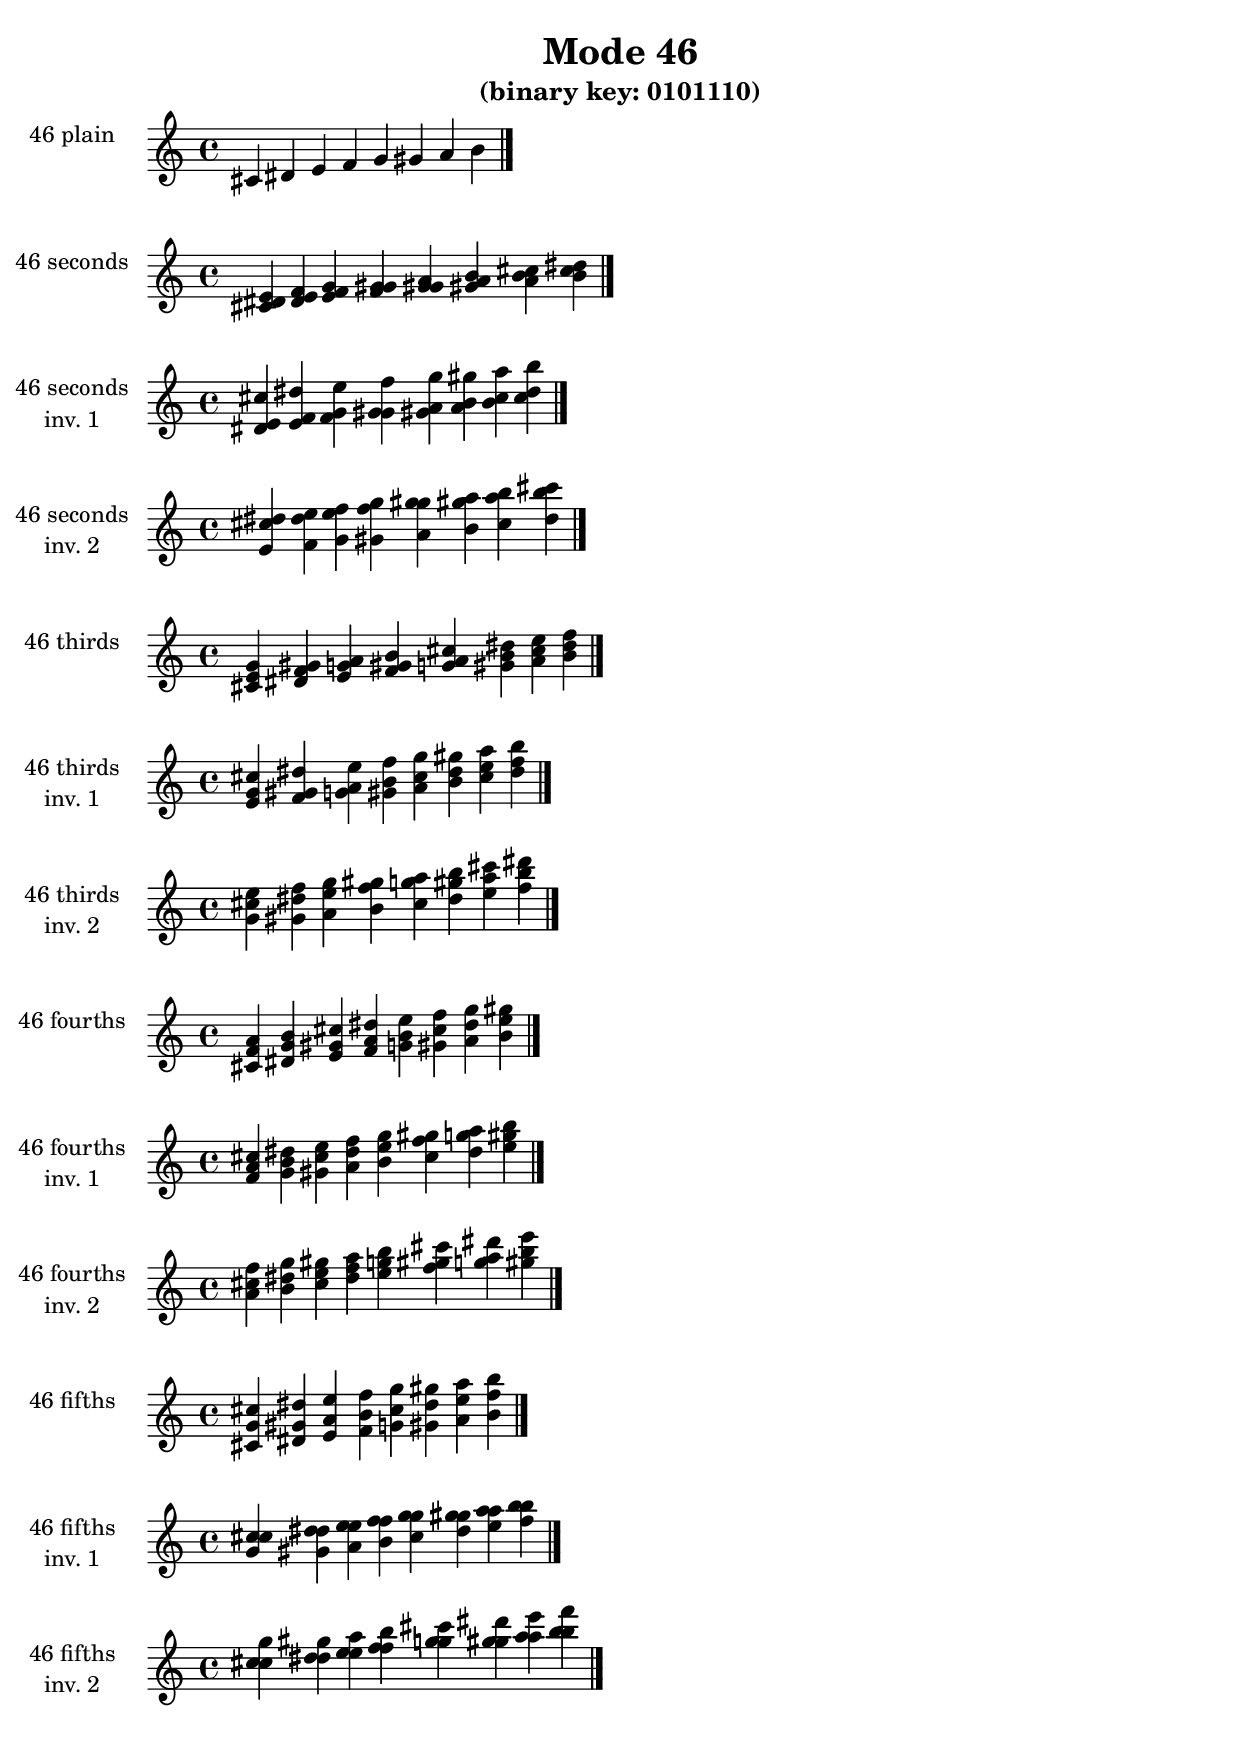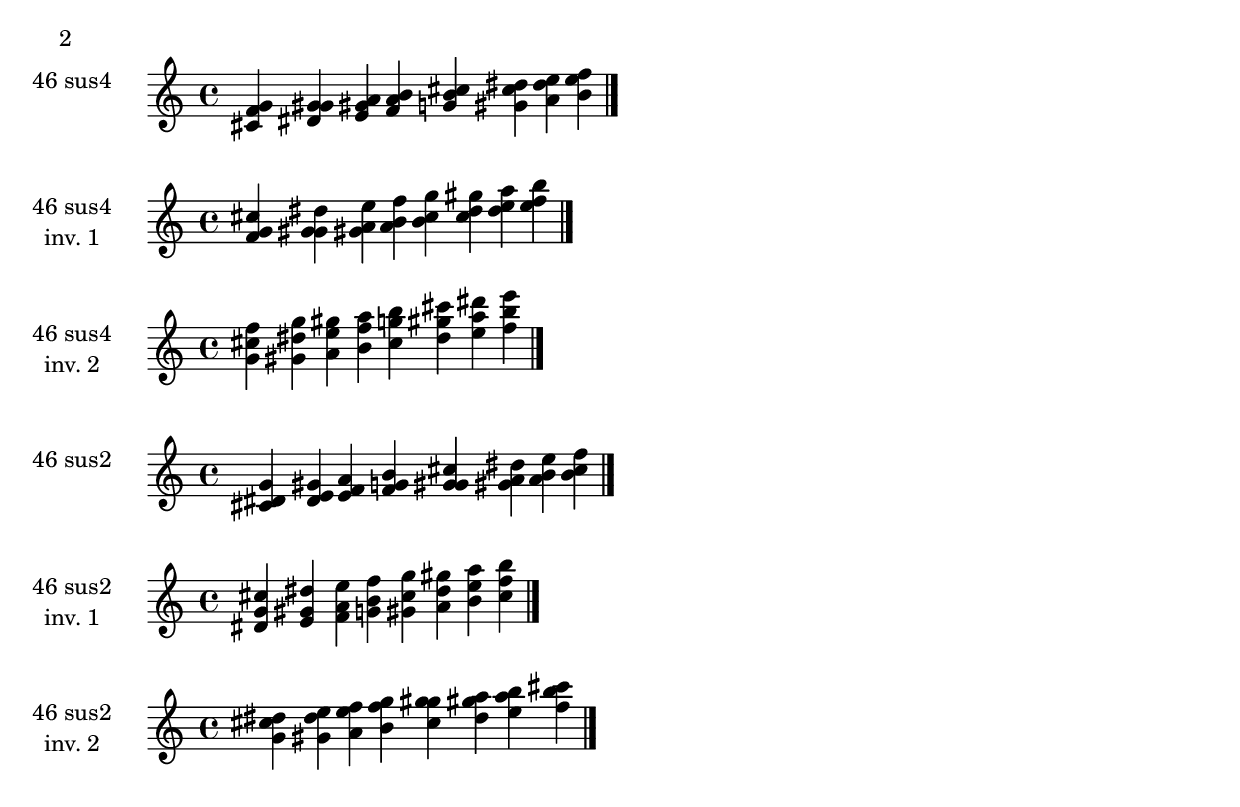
\version "2.19.0"

\header {
  title = "Mode 46"
  subtitle = "(binary key: 0101110)"
 %% Remove default LilyPond tagline
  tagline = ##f
}

\paper {
  #(set-paper-size "a4")
}

global = {
  \key c \major
  \time 4/4
  \tempo 4=100
}

\book {
  \score {
    \new Staff \with {
      instrumentName =  \markup { \column {
         \hcenter-in #14 \line { 46 plain }
         \hcenter-in #14 \line {  } } }
      midiInstrument = "oboe"
    } { \accidentalStyle "default"
        \cadenzaOn cis' dis' e' f' g' gis' a' b'  \cadenzaOff \bar "|." }
    \layout { }
  }
  \score {
    \new Staff \with {
      instrumentName =  \markup { \column {
         \hcenter-in #14 \line { 46 seconds }
         \hcenter-in #14 \line {  } } }
      midiInstrument = "oboe"
    } { \accidentalStyle "default"
        \cadenzaOn <cis' dis' e'> <dis' e' f'> <e' f' g'> <f' g' gis'> <g' gis' a'> <gis' a' b'> <a' b' cis''> <b' cis'' dis''>  \cadenzaOff \bar "|." }
    \layout { }
  }
  \score {
    \new Staff \with {
      instrumentName =  \markup { \column {
         \hcenter-in #14 \line { 46 seconds }
         \hcenter-in #14 \line { inv. 1 } } }
      midiInstrument = "oboe"
    } { \accidentalStyle "default"
        \cadenzaOn <dis' e' cis''> <e' f' dis''> <f' g' e''> <g' gis' f''> <gis' a' g''> <a' b' gis''> <b' cis'' a''> <cis'' dis'' b''>  \cadenzaOff \bar "|." }
    \layout { }
  }
  \score {
    \new Staff \with {
      instrumentName =  \markup { \column {
         \hcenter-in #14 \line { 46 seconds }
         \hcenter-in #14 \line { inv. 2 } } }
      midiInstrument = "oboe"
    } { \accidentalStyle "default"
        \cadenzaOn <e' cis'' dis''> <f' dis'' e''> <g' e'' f''> <gis' f'' g''> <a' g'' gis''> <b' gis'' a''> <cis'' a'' b''> <dis'' b'' cis'''>  \cadenzaOff \bar "|." }
    \layout { }
  }
  \score {
    \new Staff \with {
      instrumentName =  \markup { \column {
         \hcenter-in #14 \line { 46 thirds }
         \hcenter-in #14 \line {  } } }
      midiInstrument = "oboe"
    } { \accidentalStyle "default"
        \cadenzaOn <cis' e' g'> <dis' f' gis'> <e' g' a'> <f' gis' b'> <g' a' cis''> <gis' b' dis''> <a' cis'' e''> <b' dis'' f''>  \cadenzaOff \bar "|." }
    \layout { }
  }
  \score {
    \new Staff \with {
      instrumentName =  \markup { \column {
         \hcenter-in #14 \line { 46 thirds }
         \hcenter-in #14 \line { inv. 1 } } }
      midiInstrument = "oboe"
    } { \accidentalStyle "default"
        \cadenzaOn <e' g' cis''> <f' gis' dis''> <g' a' e''> <gis' b' f''> <a' cis'' g''> <b' dis'' gis''> <cis'' e'' a''> <dis'' f'' b''>  \cadenzaOff \bar "|." }
    \layout { }
  }
  \score {
    \new Staff \with {
      instrumentName =  \markup { \column {
         \hcenter-in #14 \line { 46 thirds }
         \hcenter-in #14 \line { inv. 2 } } }
      midiInstrument = "oboe"
    } { \accidentalStyle "default"
        \cadenzaOn <g' cis'' e''> <gis' dis'' f''> <a' e'' g''> <b' f'' gis''> <cis'' g'' a''> <dis'' gis'' b''> <e'' a'' cis'''> <f'' b'' dis'''>  \cadenzaOff \bar "|." }
    \layout { }
  }
  \score {
    \new Staff \with {
      instrumentName =  \markup { \column {
         \hcenter-in #14 \line { 46 fourths }
         \hcenter-in #14 \line {  } } }
      midiInstrument = "oboe"
    } { \accidentalStyle "default"
        \cadenzaOn <cis' f' a'> <dis' g' b'> <e' gis' cis''> <f' a' dis''> <g' b' e''> <gis' cis'' f''> <a' dis'' g''> <b' e'' gis''>  \cadenzaOff \bar "|." }
    \layout { }
  }
  \score {
    \new Staff \with {
      instrumentName =  \markup { \column {
         \hcenter-in #14 \line { 46 fourths }
         \hcenter-in #14 \line { inv. 1 } } }
      midiInstrument = "oboe"
    } { \accidentalStyle "default"
        \cadenzaOn <f' a' cis''> <g' b' dis''> <gis' cis'' e''> <a' dis'' f''> <b' e'' g''> <cis'' f'' gis''> <dis'' g'' a''> <e'' gis'' b''>  \cadenzaOff \bar "|." }
    \layout { }
  }
  \score {
    \new Staff \with {
      instrumentName =  \markup { \column {
         \hcenter-in #14 \line { 46 fourths }
         \hcenter-in #14 \line { inv. 2 } } }
      midiInstrument = "oboe"
    } { \accidentalStyle "default"
        \cadenzaOn <a' cis'' f''> <b' dis'' g''> <cis'' e'' gis''> <dis'' f'' a''> <e'' g'' b''> <f'' gis'' cis'''> <g'' a'' dis'''> <gis'' b'' e'''>  \cadenzaOff \bar "|." }
    \layout { }
  }
  \score {
    \new Staff \with {
      instrumentName =  \markup { \column {
         \hcenter-in #14 \line { 46 fifths }
         \hcenter-in #14 \line {  } } }
      midiInstrument = "oboe"
    } { \accidentalStyle "default"
        \cadenzaOn <cis' g' cis''> <dis' gis' dis''> <e' a' e''> <f' b' f''> <g' cis'' g''> <gis' dis'' gis''> <a' e'' a''> <b' f'' b''>  \cadenzaOff \bar "|." }
    \layout { }
  }
  \score {
    \new Staff \with {
      instrumentName =  \markup { \column {
         \hcenter-in #14 \line { 46 fifths }
         \hcenter-in #14 \line { inv. 1 } } }
      midiInstrument = "oboe"
    } { \accidentalStyle "default"
        \cadenzaOn <g' cis'' cis''> <gis' dis'' dis''> <a' e'' e''> <b' f'' f''> <cis'' g'' g''> <dis'' gis'' gis''> <e'' a'' a''> <f'' b'' b''>  \cadenzaOff \bar "|." }
    \layout { }
  }
  \score {
    \new Staff \with {
      instrumentName =  \markup { \column {
         \hcenter-in #14 \line { 46 fifths }
         \hcenter-in #14 \line { inv. 2 } } }
      midiInstrument = "oboe"
    } { \accidentalStyle "default"
        \cadenzaOn <cis'' cis'' g''> <dis'' dis'' gis''> <e'' e'' a''> <f'' f'' b''> <g'' g'' cis'''> <gis'' gis'' dis'''> <a'' a'' e'''> <b'' b'' f'''>  \cadenzaOff \bar "|." }
    \layout { }
  }
  \score {
    \new Staff \with {
      instrumentName =  \markup { \column {
         \hcenter-in #14 \line { 46 sus4 }
         \hcenter-in #14 \line {  } } }
      midiInstrument = "oboe"
    } { \accidentalStyle "default"
        \cadenzaOn <cis' f' g'> <dis' g' gis'> <e' gis' a'> <f' a' b'> <g' b' cis''> <gis' cis'' dis''> <a' dis'' e''> <b' e'' f''>  \cadenzaOff \bar "|." }
    \layout { }
  }
  \score {
    \new Staff \with {
      instrumentName =  \markup { \column {
         \hcenter-in #14 \line { 46 sus4 }
         \hcenter-in #14 \line { inv. 1 } } }
      midiInstrument = "oboe"
    } { \accidentalStyle "default"
        \cadenzaOn <f' g' cis''> <g' gis' dis''> <gis' a' e''> <a' b' f''> <b' cis'' g''> <cis'' dis'' gis''> <dis'' e'' a''> <e'' f'' b''>  \cadenzaOff \bar "|." }
    \layout { }
  }
  \score {
    \new Staff \with {
      instrumentName =  \markup { \column {
         \hcenter-in #14 \line { 46 sus4 }
         \hcenter-in #14 \line { inv. 2 } } }
      midiInstrument = "oboe"
    } { \accidentalStyle "default"
        \cadenzaOn <g' cis'' f''> <gis' dis'' g''> <a' e'' gis''> <b' f'' a''> <cis'' g'' b''> <dis'' gis'' cis'''> <e'' a'' dis'''> <f'' b'' e'''>  \cadenzaOff \bar "|." }
    \layout { }
  }
  \score {
    \new Staff \with {
      instrumentName =  \markup { \column {
         \hcenter-in #14 \line { 46 sus2 }
         \hcenter-in #14 \line {  } } }
      midiInstrument = "oboe"
    } { \accidentalStyle "default"
        \cadenzaOn <cis' dis' g'> <dis' e' gis'> <e' f' a'> <f' g' b'> <g' gis' cis''> <gis' a' dis''> <a' b' e''> <b' cis'' f''>  \cadenzaOff \bar "|." }
    \layout { }
  }
  \score {
    \new Staff \with {
      instrumentName =  \markup { \column {
         \hcenter-in #14 \line { 46 sus2 }
         \hcenter-in #14 \line { inv. 1 } } }
      midiInstrument = "oboe"
    } { \accidentalStyle "default"
        \cadenzaOn <dis' g' cis''> <e' gis' dis''> <f' a' e''> <g' b' f''> <gis' cis'' g''> <a' dis'' gis''> <b' e'' a''> <cis'' f'' b''>  \cadenzaOff \bar "|." }
    \layout { }
  }
  \score {
    \new Staff \with {
      instrumentName =  \markup { \column {
         \hcenter-in #14 \line { 46 sus2 }
         \hcenter-in #14 \line { inv. 2 } } }
      midiInstrument = "oboe"
    } { \accidentalStyle "default"
        \cadenzaOn <g' cis'' dis''> <gis' dis'' e''> <a' e'' f''> <b' f'' g''> <cis'' g'' gis''> <dis'' gis'' a''> <e'' a'' b''> <f'' b'' cis'''>  \cadenzaOff \bar "|." }
    \layout { }
  }
}

\book {
  \bookOutputSuffix "plain_"
  \score {
    \new Staff \with {
      instrumentName =  \markup { \column {
         \hcenter-in #14 \line { 46 plain }
         \hcenter-in #14 \line {  } } }
      midiInstrument = "oboe"
    } { \accidentalStyle "default"
        \cadenzaOn cis' dis' e' f' g' gis' a' b'  \cadenzaOff \bar "|." }
    \midi { }
  }
}
\book {
  \bookOutputSuffix "seconds_"
  \score {
    \new Staff \with {
      instrumentName =  \markup { \column {
         \hcenter-in #14 \line { 46 seconds }
         \hcenter-in #14 \line {  } } }
      midiInstrument = "oboe"
    } { \accidentalStyle "default"
        \cadenzaOn <cis' dis' e'> <dis' e' f'> <e' f' g'> <f' g' gis'> <g' gis' a'> <gis' a' b'> <a' b' cis''> <b' cis'' dis''>  \cadenzaOff \bar "|." }
    \midi { }
  }
}
\book {
  \bookOutputSuffix "seconds_inv. 1"
  \score {
    \new Staff \with {
      instrumentName =  \markup { \column {
         \hcenter-in #14 \line { 46 seconds }
         \hcenter-in #14 \line { inv. 1 } } }
      midiInstrument = "oboe"
    } { \accidentalStyle "default"
        \cadenzaOn <dis' e' cis''> <e' f' dis''> <f' g' e''> <g' gis' f''> <gis' a' g''> <a' b' gis''> <b' cis'' a''> <cis'' dis'' b''>  \cadenzaOff \bar "|." }
    \midi { }
  }
}
\book {
  \bookOutputSuffix "seconds_inv. 2"
  \score {
    \new Staff \with {
      instrumentName =  \markup { \column {
         \hcenter-in #14 \line { 46 seconds }
         \hcenter-in #14 \line { inv. 2 } } }
      midiInstrument = "oboe"
    } { \accidentalStyle "default"
        \cadenzaOn <e' cis'' dis''> <f' dis'' e''> <g' e'' f''> <gis' f'' g''> <a' g'' gis''> <b' gis'' a''> <cis'' a'' b''> <dis'' b'' cis'''>  \cadenzaOff \bar "|." }
    \midi { }
  }
}
\book {
  \bookOutputSuffix "thirds_"
  \score {
    \new Staff \with {
      instrumentName =  \markup { \column {
         \hcenter-in #14 \line { 46 thirds }
         \hcenter-in #14 \line {  } } }
      midiInstrument = "oboe"
    } { \accidentalStyle "default"
        \cadenzaOn <cis' e' g'> <dis' f' gis'> <e' g' a'> <f' gis' b'> <g' a' cis''> <gis' b' dis''> <a' cis'' e''> <b' dis'' f''>  \cadenzaOff \bar "|." }
    \midi { }
  }
}
\book {
  \bookOutputSuffix "thirds_inv. 1"
  \score {
    \new Staff \with {
      instrumentName =  \markup { \column {
         \hcenter-in #14 \line { 46 thirds }
         \hcenter-in #14 \line { inv. 1 } } }
      midiInstrument = "oboe"
    } { \accidentalStyle "default"
        \cadenzaOn <e' g' cis''> <f' gis' dis''> <g' a' e''> <gis' b' f''> <a' cis'' g''> <b' dis'' gis''> <cis'' e'' a''> <dis'' f'' b''>  \cadenzaOff \bar "|." }
    \midi { }
  }
}
\book {
  \bookOutputSuffix "thirds_inv. 2"
  \score {
    \new Staff \with {
      instrumentName =  \markup { \column {
         \hcenter-in #14 \line { 46 thirds }
         \hcenter-in #14 \line { inv. 2 } } }
      midiInstrument = "oboe"
    } { \accidentalStyle "default"
        \cadenzaOn <g' cis'' e''> <gis' dis'' f''> <a' e'' g''> <b' f'' gis''> <cis'' g'' a''> <dis'' gis'' b''> <e'' a'' cis'''> <f'' b'' dis'''>  \cadenzaOff \bar "|." }
    \midi { }
  }
}
\book {
  \bookOutputSuffix "fourths_"
  \score {
    \new Staff \with {
      instrumentName =  \markup { \column {
         \hcenter-in #14 \line { 46 fourths }
         \hcenter-in #14 \line {  } } }
      midiInstrument = "oboe"
    } { \accidentalStyle "default"
        \cadenzaOn <cis' f' a'> <dis' g' b'> <e' gis' cis''> <f' a' dis''> <g' b' e''> <gis' cis'' f''> <a' dis'' g''> <b' e'' gis''>  \cadenzaOff \bar "|." }
    \midi { }
  }
}
\book {
  \bookOutputSuffix "fourths_inv. 1"
  \score {
    \new Staff \with {
      instrumentName =  \markup { \column {
         \hcenter-in #14 \line { 46 fourths }
         \hcenter-in #14 \line { inv. 1 } } }
      midiInstrument = "oboe"
    } { \accidentalStyle "default"
        \cadenzaOn <f' a' cis''> <g' b' dis''> <gis' cis'' e''> <a' dis'' f''> <b' e'' g''> <cis'' f'' gis''> <dis'' g'' a''> <e'' gis'' b''>  \cadenzaOff \bar "|." }
    \midi { }
  }
}
\book {
  \bookOutputSuffix "fourths_inv. 2"
  \score {
    \new Staff \with {
      instrumentName =  \markup { \column {
         \hcenter-in #14 \line { 46 fourths }
         \hcenter-in #14 \line { inv. 2 } } }
      midiInstrument = "oboe"
    } { \accidentalStyle "default"
        \cadenzaOn <a' cis'' f''> <b' dis'' g''> <cis'' e'' gis''> <dis'' f'' a''> <e'' g'' b''> <f'' gis'' cis'''> <g'' a'' dis'''> <gis'' b'' e'''>  \cadenzaOff \bar "|." }
    \midi { }
  }
}
\book {
  \bookOutputSuffix "fifths_"
  \score {
    \new Staff \with {
      instrumentName =  \markup { \column {
         \hcenter-in #14 \line { 46 fifths }
         \hcenter-in #14 \line {  } } }
      midiInstrument = "oboe"
    } { \accidentalStyle "default"
        \cadenzaOn <cis' g' cis''> <dis' gis' dis''> <e' a' e''> <f' b' f''> <g' cis'' g''> <gis' dis'' gis''> <a' e'' a''> <b' f'' b''>  \cadenzaOff \bar "|." }
    \midi { }
  }
}
\book {
  \bookOutputSuffix "fifths_inv. 1"
  \score {
    \new Staff \with {
      instrumentName =  \markup { \column {
         \hcenter-in #14 \line { 46 fifths }
         \hcenter-in #14 \line { inv. 1 } } }
      midiInstrument = "oboe"
    } { \accidentalStyle "default"
        \cadenzaOn <g' cis'' cis''> <gis' dis'' dis''> <a' e'' e''> <b' f'' f''> <cis'' g'' g''> <dis'' gis'' gis''> <e'' a'' a''> <f'' b'' b''>  \cadenzaOff \bar "|." }
    \midi { }
  }
}
\book {
  \bookOutputSuffix "fifths_inv. 2"
  \score {
    \new Staff \with {
      instrumentName =  \markup { \column {
         \hcenter-in #14 \line { 46 fifths }
         \hcenter-in #14 \line { inv. 2 } } }
      midiInstrument = "oboe"
    } { \accidentalStyle "default"
        \cadenzaOn <cis'' cis'' g''> <dis'' dis'' gis''> <e'' e'' a''> <f'' f'' b''> <g'' g'' cis'''> <gis'' gis'' dis'''> <a'' a'' e'''> <b'' b'' f'''>  \cadenzaOff \bar "|." }
    \midi { }
  }
}
\book {
  \bookOutputSuffix "sus4_"
  \score {
    \new Staff \with {
      instrumentName =  \markup { \column {
         \hcenter-in #14 \line { 46 sus4 }
         \hcenter-in #14 \line {  } } }
      midiInstrument = "oboe"
    } { \accidentalStyle "default"
        \cadenzaOn <cis' f' g'> <dis' g' gis'> <e' gis' a'> <f' a' b'> <g' b' cis''> <gis' cis'' dis''> <a' dis'' e''> <b' e'' f''>  \cadenzaOff \bar "|." }
    \midi { }
  }
}
\book {
  \bookOutputSuffix "sus4_inv. 1"
  \score {
    \new Staff \with {
      instrumentName =  \markup { \column {
         \hcenter-in #14 \line { 46 sus4 }
         \hcenter-in #14 \line { inv. 1 } } }
      midiInstrument = "oboe"
    } { \accidentalStyle "default"
        \cadenzaOn <f' g' cis''> <g' gis' dis''> <gis' a' e''> <a' b' f''> <b' cis'' g''> <cis'' dis'' gis''> <dis'' e'' a''> <e'' f'' b''>  \cadenzaOff \bar "|." }
    \midi { }
  }
}
\book {
  \bookOutputSuffix "sus4_inv. 2"
  \score {
    \new Staff \with {
      instrumentName =  \markup { \column {
         \hcenter-in #14 \line { 46 sus4 }
         \hcenter-in #14 \line { inv. 2 } } }
      midiInstrument = "oboe"
    } { \accidentalStyle "default"
        \cadenzaOn <g' cis'' f''> <gis' dis'' g''> <a' e'' gis''> <b' f'' a''> <cis'' g'' b''> <dis'' gis'' cis'''> <e'' a'' dis'''> <f'' b'' e'''>  \cadenzaOff \bar "|." }
    \midi { }
  }
}
\book {
  \bookOutputSuffix "sus2_"
  \score {
    \new Staff \with {
      instrumentName =  \markup { \column {
         \hcenter-in #14 \line { 46 sus2 }
         \hcenter-in #14 \line {  } } }
      midiInstrument = "oboe"
    } { \accidentalStyle "default"
        \cadenzaOn <cis' dis' g'> <dis' e' gis'> <e' f' a'> <f' g' b'> <g' gis' cis''> <gis' a' dis''> <a' b' e''> <b' cis'' f''>  \cadenzaOff \bar "|." }
    \midi { }
  }
}
\book {
  \bookOutputSuffix "sus2_inv. 1"
  \score {
    \new Staff \with {
      instrumentName =  \markup { \column {
         \hcenter-in #14 \line { 46 sus2 }
         \hcenter-in #14 \line { inv. 1 } } }
      midiInstrument = "oboe"
    } { \accidentalStyle "default"
        \cadenzaOn <dis' g' cis''> <e' gis' dis''> <f' a' e''> <g' b' f''> <gis' cis'' g''> <a' dis'' gis''> <b' e'' a''> <cis'' f'' b''>  \cadenzaOff \bar "|." }
    \midi { }
  }
}
\book {
  \bookOutputSuffix "sus2_inv. 2"
  \score {
    \new Staff \with {
      instrumentName =  \markup { \column {
         \hcenter-in #14 \line { 46 sus2 }
         \hcenter-in #14 \line { inv. 2 } } }
      midiInstrument = "oboe"
    } { \accidentalStyle "default"
        \cadenzaOn <g' cis'' dis''> <gis' dis'' e''> <a' e'' f''> <b' f'' g''> <cis'' g'' gis''> <dis'' gis'' a''> <e'' a'' b''> <f'' b'' cis'''>  \cadenzaOff \bar "|." }
    \midi { }
  }
}
